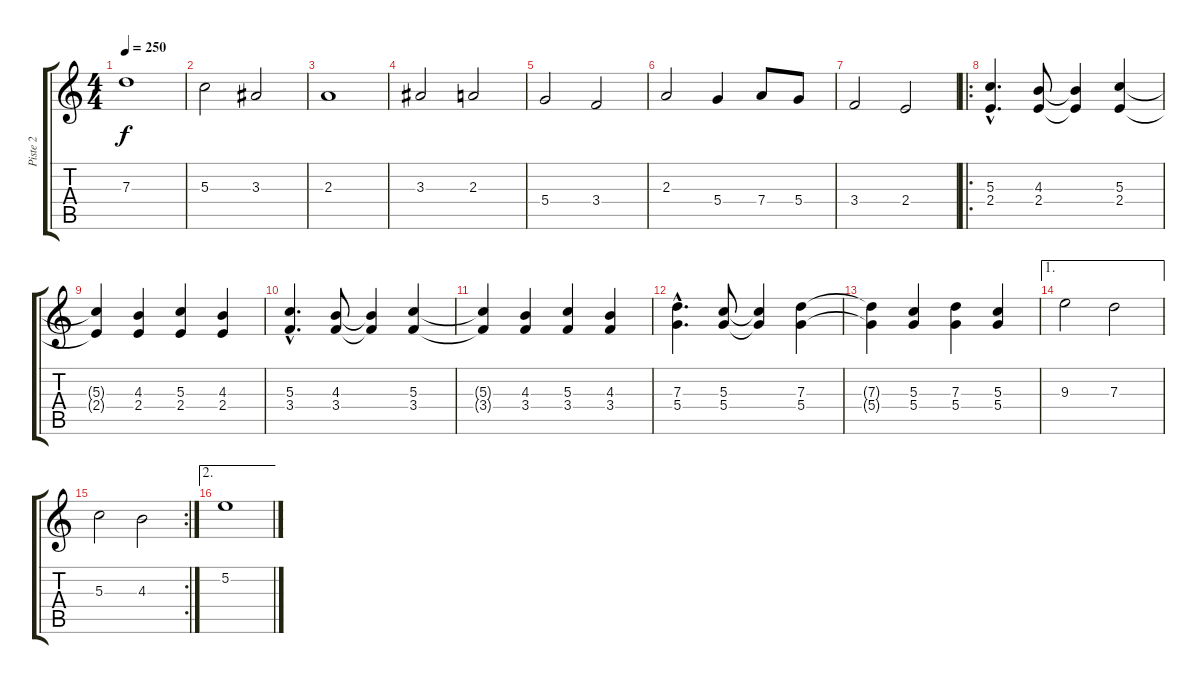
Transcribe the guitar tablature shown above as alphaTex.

\track ("Piste 2" "Piste 2") {instrument distortionguitar}
\staff {score tabs}
\tuning (E4 B3 G3 D3 A2 E2) {hide}
\ts (4 4)
\tempo 250
\clef g2
\ks c
7.3.1{dy f} |
5.3.2 3.3.2 |
2.3.1 |
3.3.2 2.3.2 |
5.4.2 3.4.2 |
2.3.2 5.4.4 7.4.8 5.4.8 |
3.4.2 2.4.2 |
\ro
(5.3{hac} 2.4{hac}).4{d} (4.3 2.4).8 (4.3{t} 2.4{t}).4 (5.3 2.4).4 |
(5.3{t} 2.4{t}).4 (4.3 2.4).4 (5.3 2.4).4 (4.3 2.4).4 |
(5.3{hac} 3.4{hac}).4{d} (4.3 3.4).8 (4.3{t} 3.4{t}).4 (5.3 3.4).4 |
(5.3{t} 3.4{t}).4 (4.3 3.4).4 (5.3 3.4).4 (4.3 3.4).4 |
(7.3{hac} 5.4{hac}).4{d} (5.3 5.4).8 (5.3{t} 5.4{t}).4 (7.3 5.4).4 |
(7.3{t} 5.4{t}).4 (5.3 5.4).4 (7.3 5.4).4 (5.3 5.4).4 |
\ae 1
9.3.2 7.3.2 |
\rc 2
5.3.2 4.3.2 |
\ae 2
5.2.1
